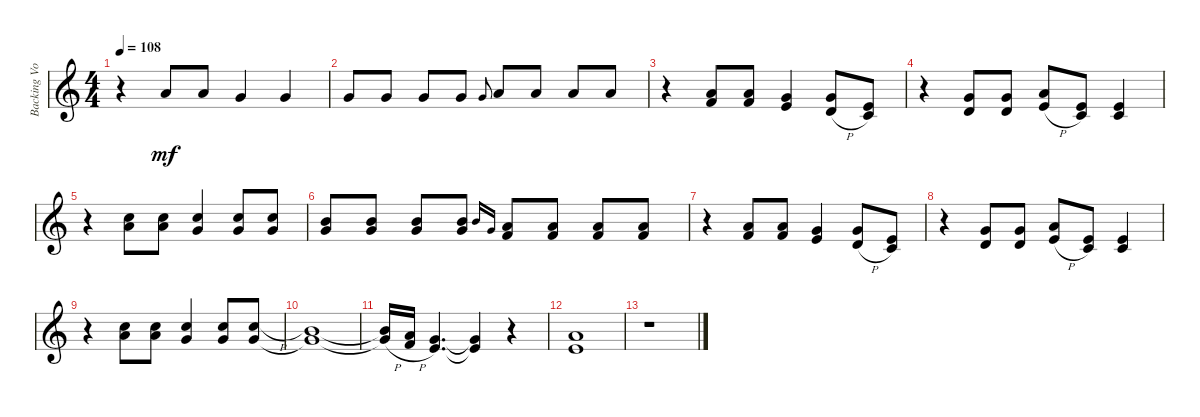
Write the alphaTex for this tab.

\track ("Backing Vocals" "Backing Vo") {instrument flute}
\staff {score}
\tuning (E4 B3 G3 D3 A2 E2) {hide}
\ts (4 4)
\tempo 108
\clef g2
\ks c
r.4{dy mf} 5.1.8 5.1.8 3.1.4 3.1.4 |
3.1.8 3.1.8 3.1.8 3.1.8 3.1.8{gr onbeat} 5.1.8 5.1.8 5.1.8 5.1.8 |
r.4 (5.1 6.2).8 (5.1 6.2).8 (3.1 5.2).4 (3.1{h} 3.2{h}).8 (0.1 1.2).8 |
r.4 (3.1 3.2).8 (3.1 3.2).8 (5.1{h} 5.2{h}).8 (0.1 1.2).8 (0.1 1.2).4 |
r.4 (8.1 10.2).8 (8.1 10.2).8 (8.1 8.2).4 (8.1 8.2).8 (8.1 8.2).8 |
(7.1 8.2).8 (7.1 8.2).8 (7.1 8.2).8 (7.1 8.2).8 7.1.16{gr onbeat} 8.2.16{gr onbeat} (5.1 6.2).8 (5.1 6.2).8 (5.1 6.2).8 (5.1 6.2).8 |
r.4 (5.1 6.2).8 (5.1 6.2).8 (3.1 5.2).4 (3.1{h} 3.2{h}).8 (0.1 1.2).8 |
r.4 (3.1 3.2).8 (3.1 3.2).8 (5.1{h} 5.2{h}).8 (0.1 1.2).8 (0.1 1.2).4 |
r.4 (8.1 10.2).8 (8.1 10.2).8 (8.1 8.2).4 (8.1 8.2).8 (8.1{h} 8.2).8 |
(7.1 8.2{t}).1 |
(7.1{h t} 8.2{h t}).16 (5.1{h} 6.2{h}).16 (3.1 5.2).4{d} (3.1{t} 5.2{t}).4 r.4 |
(5.1 5.2).1 |
r.1
